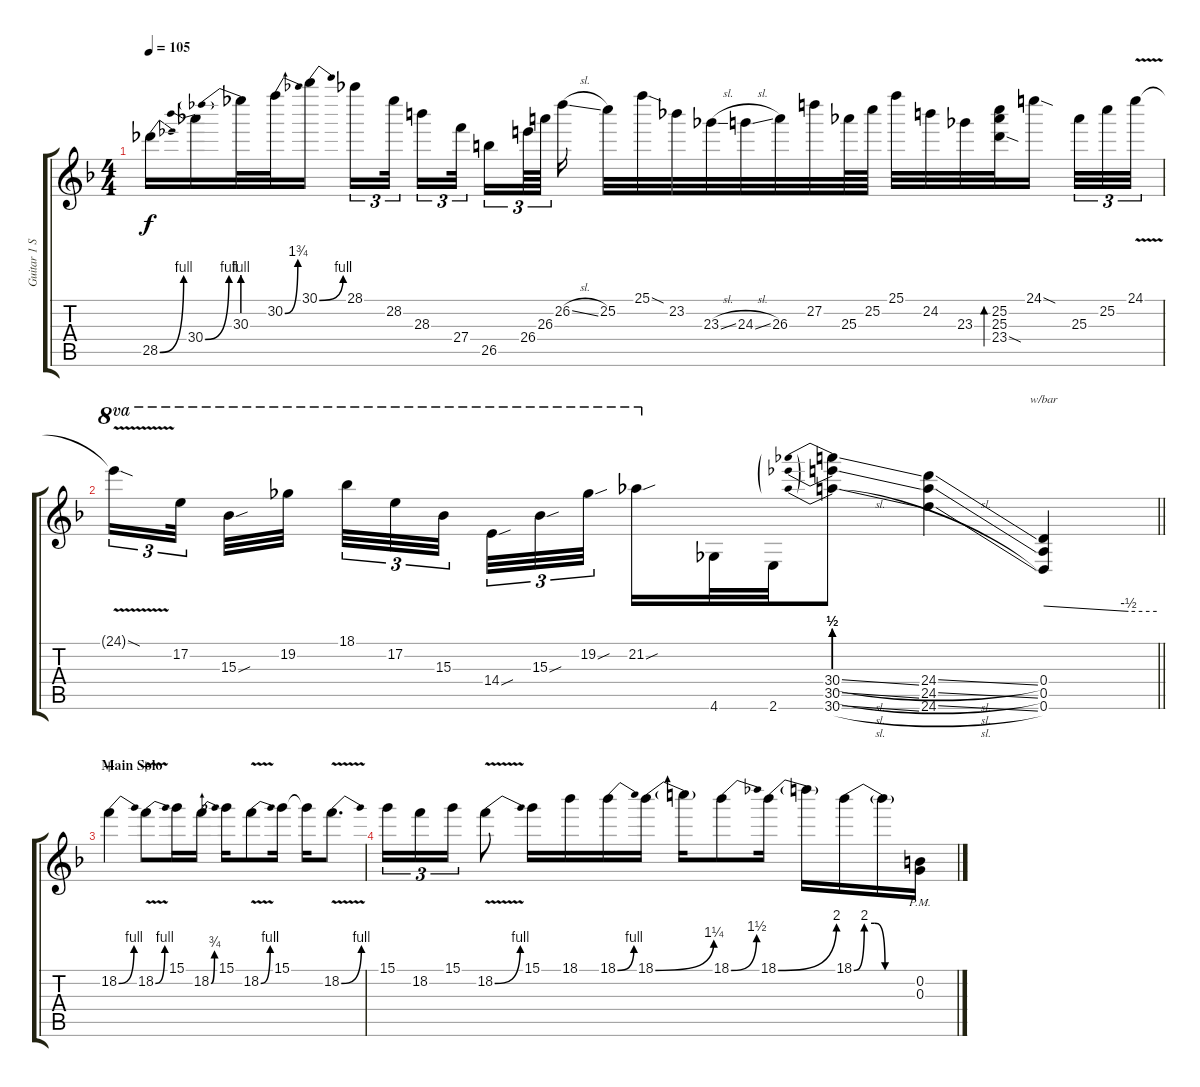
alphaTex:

\track ("Guitar 1 Solo" "Guitar 1 S") {instrument distortionguitar}
\staff {score tabs}
\tuning (E4 B3 G3 D3 A2 D2) {hide}
\ts (4 4)
\tempo 105
\clef g2
\ks f
28.5{be (bend 0 0 60 4)}.16{dy f} 30.4{be (bend 0 0 60 4)}.16 30.3{be (prebend 0 4 60 4)}.32 30.2{be (bend 0 0 60 7)}.32 30.1{be (bend 0 0 60 4)}.16 28.1.16{tu (3 2)} 28.2.32{tu (3 2) beam splitsecondary} 28.3.16{tu (3 2)} 27.4.32{tu (3 2) beam splitsecondary} 26.5.16{tu (3 2)} 26.4.64{tu (3 2)} 26.3.64{tu (3 2) beam splitsecondary} 26.2{sl}.16 25.2.32 25.1{sod}.32 23.2.32 23.3{sl}.32 24.3{sl}.32 26.3.32 27.2.32 25.3.64 25.2.64 25.1.32 24.2.32 23.3.32 (25.2 25.3 23.4{sod}).32{bd 30} 24.1{sod}.16{beam splitsecondary} 25.3.32{tu (3 2)} 25.2.32{tu (3 2)} 24.1{v}.32{tu (3 2)} |
\barLineRight lightlight
24.1{sod t}.16{tu (3 2) ot 8va} 17.2.32{tu (3 2) ot 8va beam splitsecondary} 15.3{sou}.32{ot 8va} 19.2.32{ot 8va beam splitsecondary} 18.1.32{tu (3 2) ot 8va} 17.2.32{tu (3 2) ot 8va} 15.3.32{tu (3 2) ot 8va beam splitsecondary} 14.4{sou}.32{tu (3 2) ot 8va} 15.3{sou}.32{tu (3 2) ot 8va} 19.2{sou}.32{tu (3 2) ot 8va} 21.2{sou}.16{ot 8va} 4.6.32 2.6.32 (30.4{be (prebend 0 2 60 2) sl} 30.5{be (prebend 0 2 60 2) sl} 30.6{be (prebend 0 2 60 2) sl}).8 (24.4{sl} 24.5{sl} 24.6{sl}).4 (0.4 0.5 0.6).4{tbe (custom default 0 0 45 -2 60 -2)} |
\section ("" "Main Solo")
18.2{be (bend 0 0 60 4)}.4{balance 8 wahc} 18.2{be (bend 0 0 60 4) v}.8{wahc} 15.1.16 18.2{be (bend 0 0 60 3)}.16 15.1.16 18.2{be (bend 0 0 60 4) v}.8 15.1.16 15.1{t}.16 18.2{be (bend 0 0 60 4) v}.8{d} |
15.1.16{tu (3 2)} 18.2.16{tu (3 2)} 15.1.16{tu (3 2)} 18.2{be (bend 0 0 60 4) v}.8 15.1.16 18.1.16 18.1{be (bend 0 0 60 4)}.16 18.1{be (bend 0 0 60 5)}.16 18.1{t}.16 18.1{be (bend 0 0 60 6)}.8 18.1{be (bend 0 0 60 8)}.16 18.1{t}.16 18.1{be (custom 0 0 10 8 20 8 30 0 60 0)}.16 18.1{t}.16 (0.2{pm} 0.3{pm}).16
